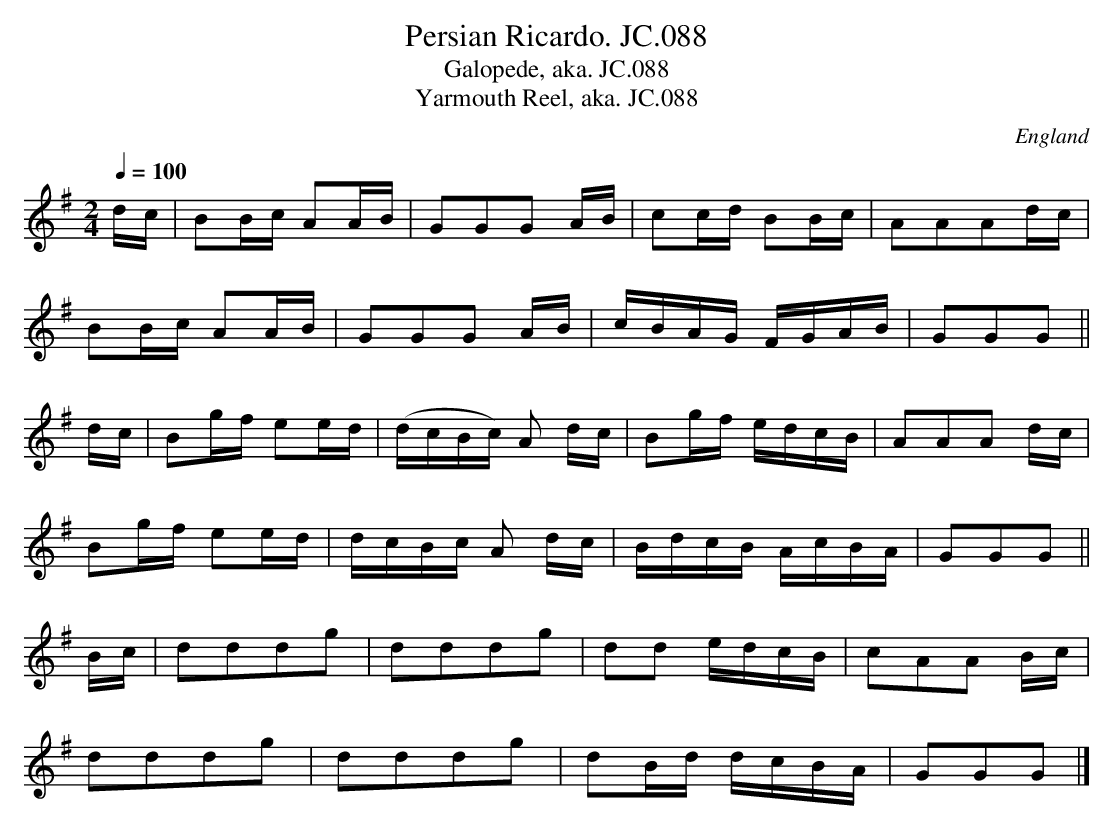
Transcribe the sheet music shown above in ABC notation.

X:1
T:Persian Ricardo. JC.088
T:Galopede, aka. JC.088
T:Yarmouth Reel, aka. JC.088
O:England
M:2/4
L:1/16
Q:1/4=100
K:G major
dc|\
B2Bc A2AB|G2G2G2 AB|c2cd B2Bc|A2A2A2dc|!
B2Bc A2AB|G2G2G2 AB|cBAG FGAB|G2G2G2||!
dc|B2gf e2ed|(dcBc) A2 dc|B2gf edcB|A2A2A2 dc|!
B2gf e2ed|dcBc A2 dc|BdcB AcBA|G2G2G2||!
Bc|d2d2d2g2|d2d2d2g2|d2d2 edcB|c2A2A2 Bc|!
d2d2d2g2|d2d2d2g2|d2Bd dcBA|G2G2G2|]
